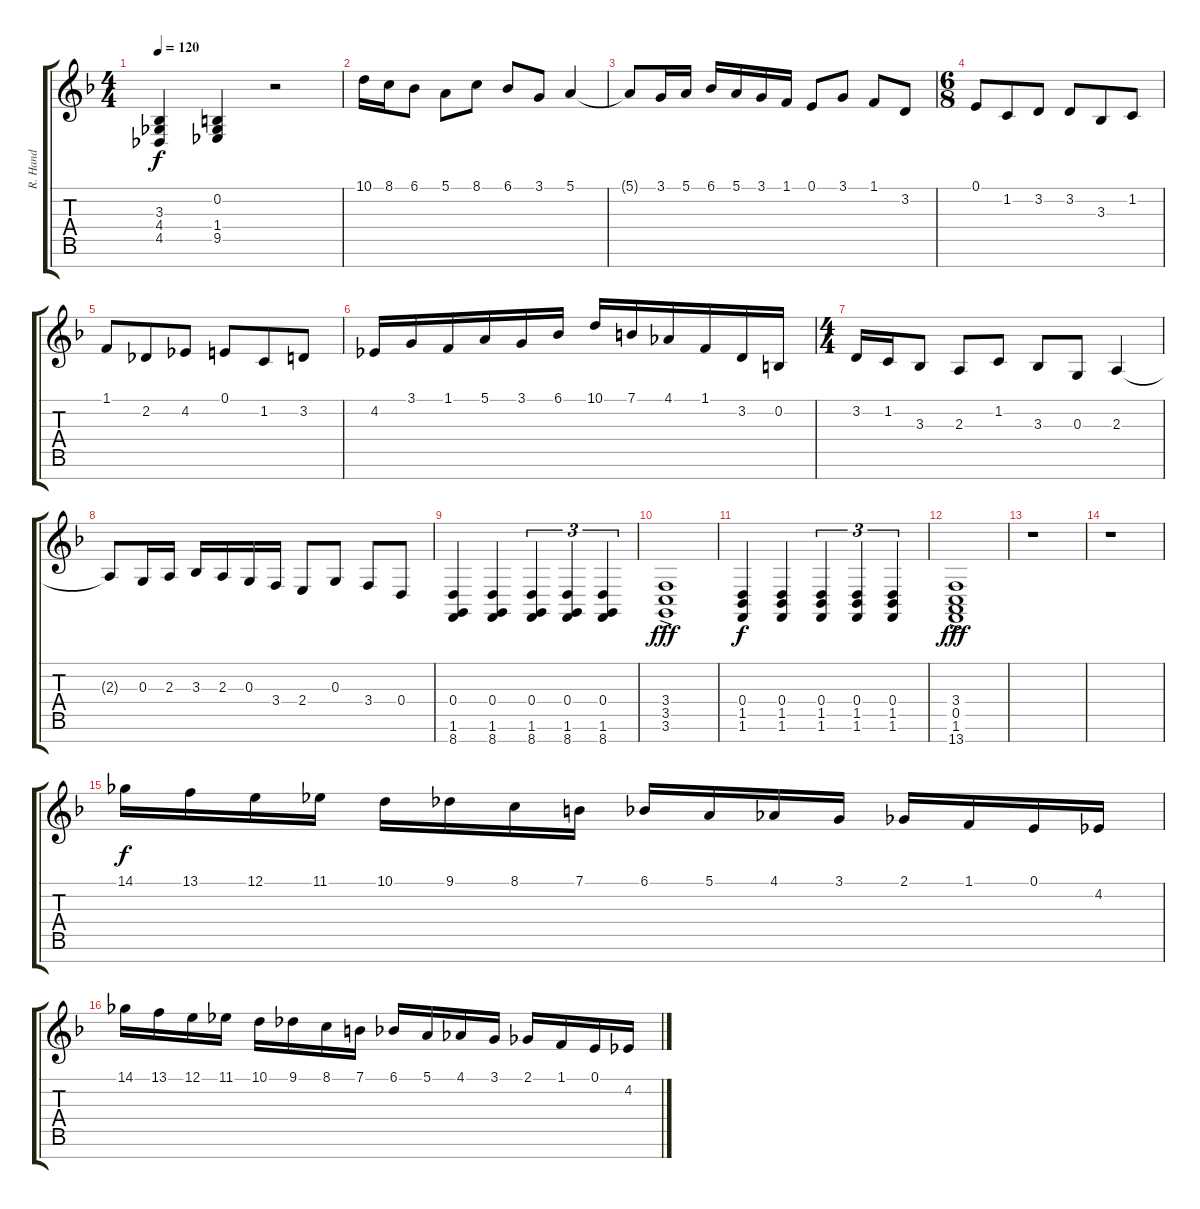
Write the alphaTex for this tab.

\track ("R. Hand" "R. Hand") {instrument acousticgrandpiano}
\staff {score tabs}
\tuning (E4 B3 G3 D3 A2 E2 B1) {hide}
\ts (4 4)
\tempo 120
\clef g2
\ks f
(3.3 4.4 4.5).4{dy f volume 13} (0.2 1.4 9.5).4{volume 15} r.2 |
10.1.16{volume 15} 8.1.16 6.1.8 5.1.8 8.1.8 6.1.8 3.1.8 5.1.4 |
5.1{t}.8 3.1.16 5.1.16 6.1.16 5.1.16 3.1.16 1.1.16 0.1.8 3.1.8 1.1.8 3.2.8 |
\ts (6 8)
0.1.8{volume 13} 1.2.8 3.2.8 3.2.8 3.3.8 1.2.8 |
1.1.8 2.2.8 4.2.8 0.1.8 1.2.8 3.2.8 |
4.2.16 3.1.16 1.1.16 5.1.16 3.1.16 6.1.16 10.1.16{volume 15} 7.1.16 4.1.16 1.1.16 3.2.16 0.2.16 |
\ts (4 4)
3.2.16{volume 15} 1.2.16 3.3.8 2.3.8 1.2.8 3.3.8 0.3.8 2.3.4 |
2.3{t}.8 0.3.16 2.3.16 3.3.16 2.3.16 0.3.16 3.4.16 2.4.8 0.3.8 3.4.8 0.4.8 |
(0.4 1.6 8.7).4{volume 13} (0.4 1.6 8.7).4 (0.4 1.6 8.7).4{tu (3 2)} (0.4 1.6 8.7).4{tu (3 2)} (0.4 1.6 8.7).4{tu (3 2)} |
(3.4{ac} 3.5{ac} 3.6{ac}).1{dy fff volume 16} |
(0.4 1.5 1.6).4{dy f volume 13} (0.4 1.5 1.6).4 (0.4 1.5 1.6).4{tu (3 2)} (0.4 1.5 1.6).4{tu (3 2)} (0.4 1.5 1.6).4{tu (3 2)} |
(3.4{ac} 0.5{ac} 1.6{ac} 13.7{ac}).1{dy fff volume 16} |
r.1 |
r.1 |
14.1.16{dy f} 13.1.16 12.1.16 11.1.16 10.1.16 9.1.16 8.1.16 7.1.16 6.1.16 5.1.16 4.1.16 3.1.16 2.1.16 1.1.16 0.1.16 4.2.16 |
14.1.16 13.1.16 12.1.16 11.1.16 10.1.16 9.1.16 8.1.16 7.1.16 6.1.16 5.1.16 4.1.16 3.1.16 2.1.16 1.1.16 0.1.16 4.2.16
